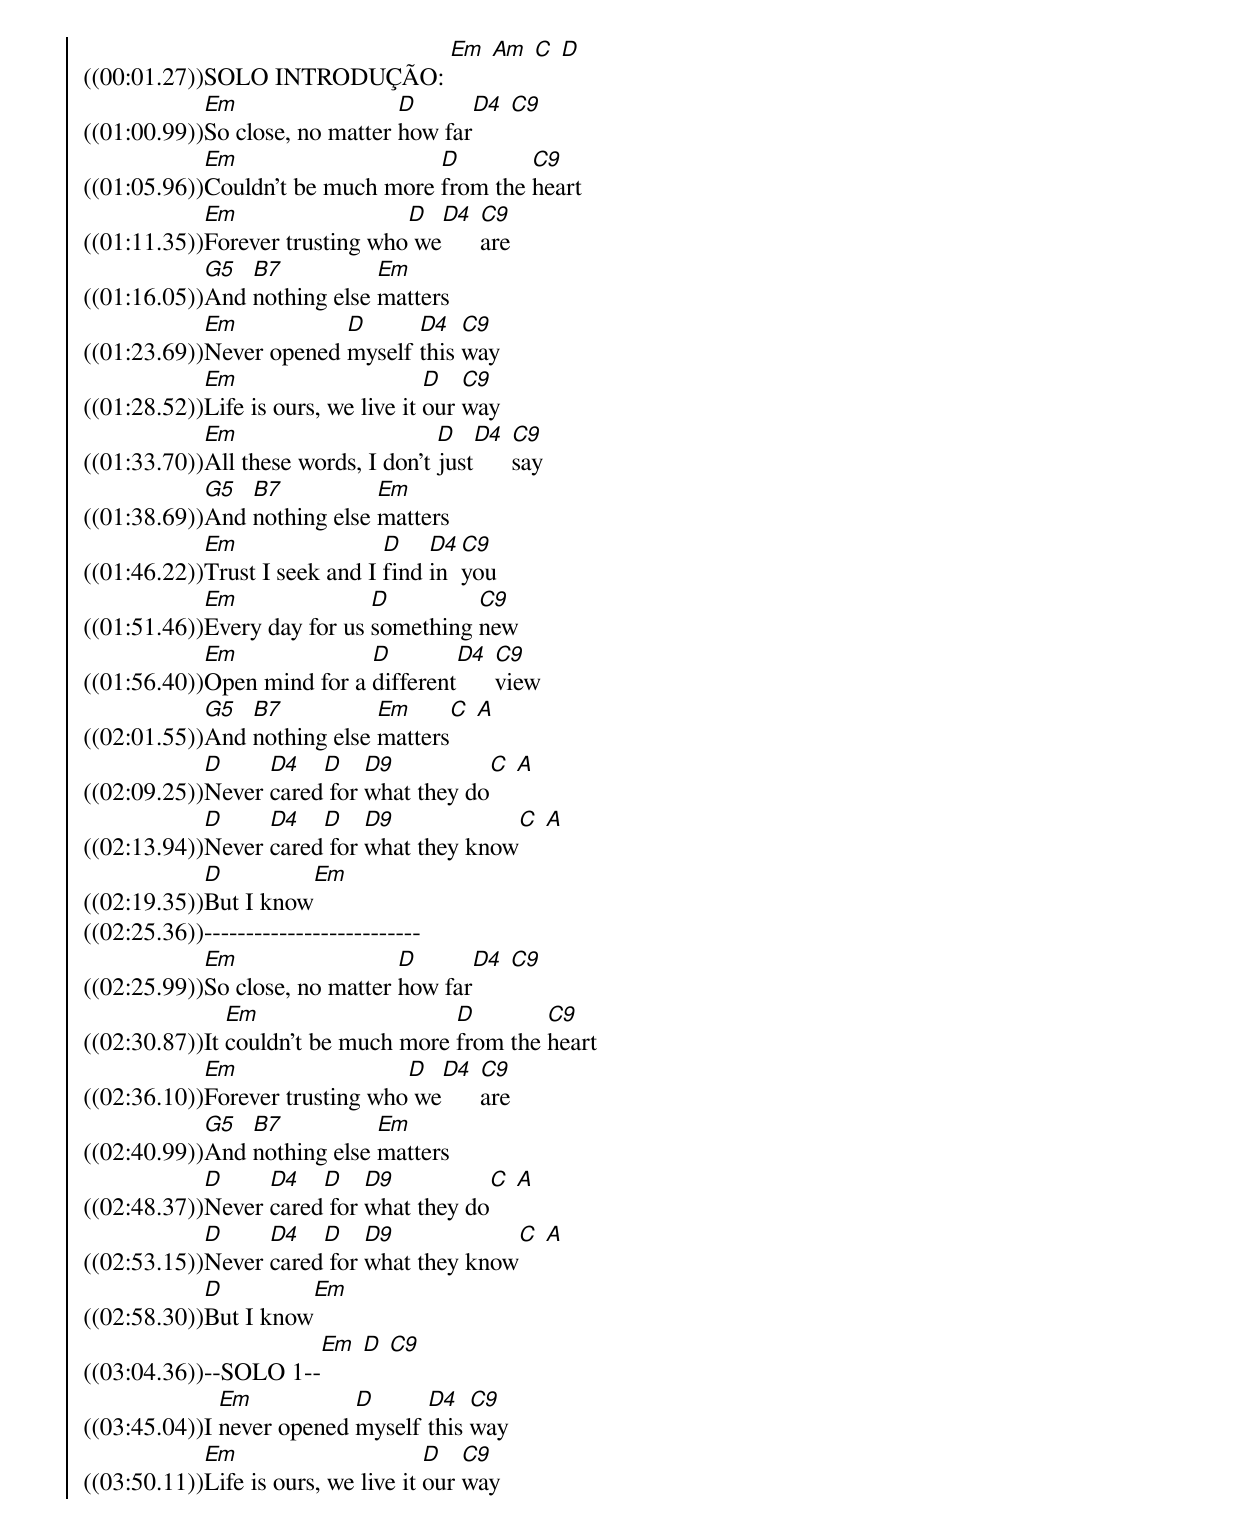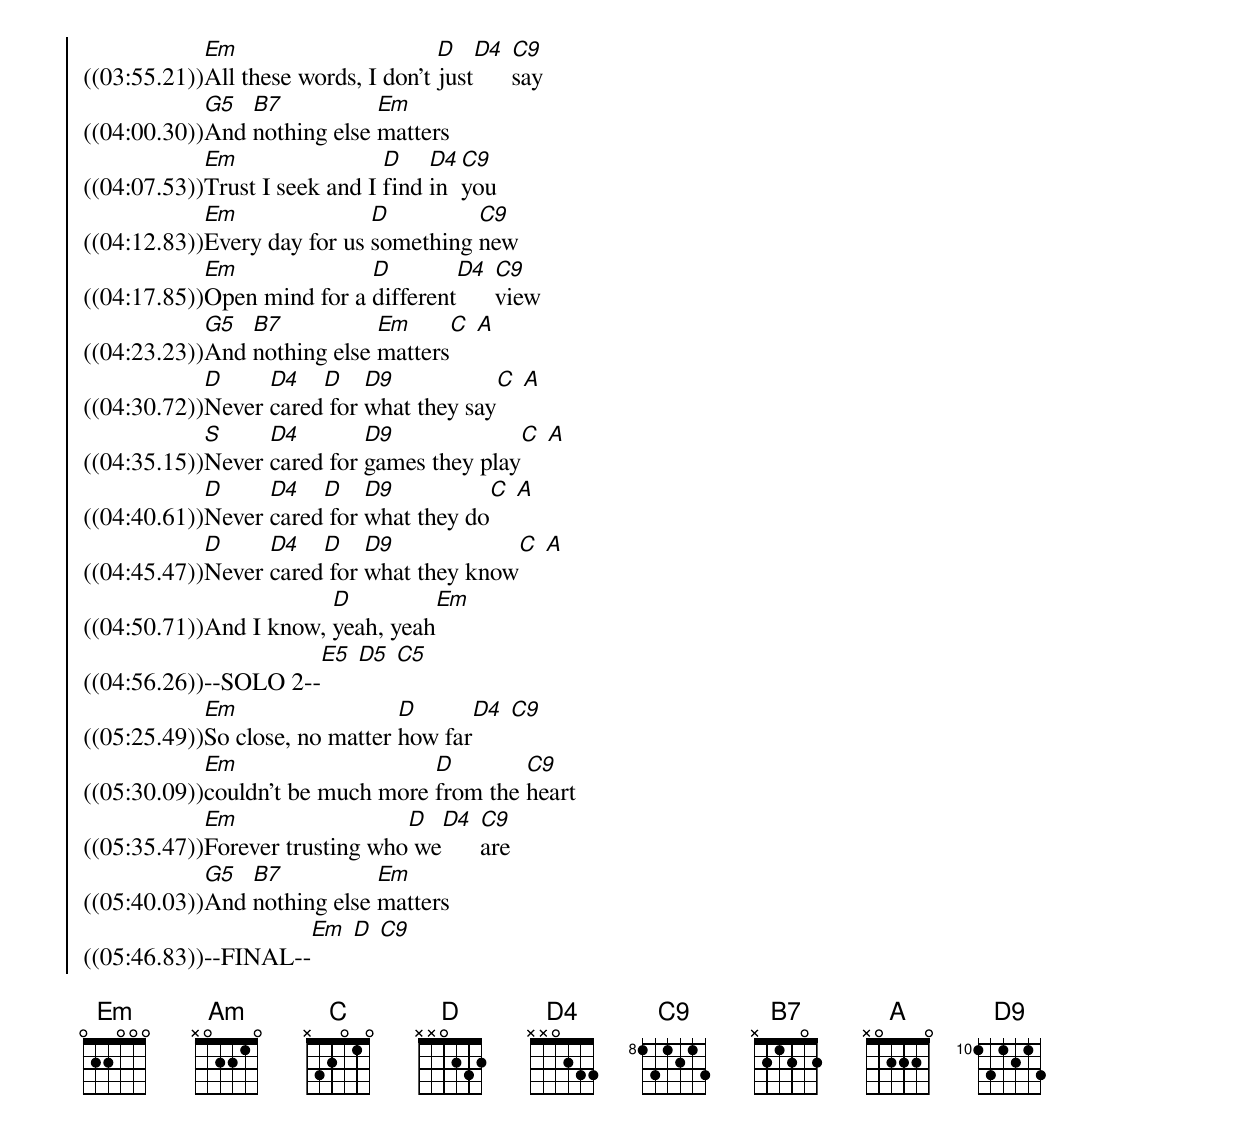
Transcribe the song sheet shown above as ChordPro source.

{soc}
((00:01.27))SOLO INTRODUÇÃO: [Em] [Am] [C] [D]
((01:00.99))[Em]So close, no matter [D]how far[D4] [C9]
((01:05.96))[Em]Couldn't be much more [D]from the [C9]heart
((01:11.35))[Em]Forever trusting who[D] we[D4] [C9]are
((01:16.05))[G5]And [B7]nothing else [Em]matters
((01:23.69))[Em]Never opened [D]myself [D4]this [C9]way
((01:28.52))[Em]Life is ours, we live it [D]our [C9]way
((01:33.70))[Em]All these words, I don't [D]just[D4] [C9]say
((01:38.69))[G5]And [B7]nothing else [Em]matters
((01:46.22))[Em]Trust I seek and I [D]find [D4]in [C9]you
((01:51.46))[Em]Every day for us [D]something [C9]new
((01:56.40))[Em]Open mind for a [D]different[D4] [C9]view
((02:01.55))[G5]And [B7]nothing else [Em]matters[C] [A]
((02:09.25))[D]Never [D4]cared[D] for [D9]what they do[C] [A]
((02:13.94))[D]Never [D4]cared[D] for [D9]what they know[C] [A]
((02:19.35))[D]But I know[Em]
((02:25.36))--------------------------
((02:25.99))[Em]So close, no matter [D]how far[D4] [C9]
((02:30.87))It [Em]couldn't be much more [D]from the [C9]heart
((02:36.10))[Em]Forever trusting who[D] we[D4] [C9]are
((02:40.99))[G5]And [B7]nothing else [Em]matters
((02:48.37))[D]Never [D4]cared[D] for [D9]what they do[C] [A]
((02:53.15))[D]Never [D4]cared[D] for [D9]what they know[C] [A]
((02:58.30))[D]But I know[Em]
((03:04.36))--SOLO 1--[Em] [D] [C9]
((03:45.04))I [Em]never opened [D]myself [D4]this [C9]way
((03:50.11))[Em]Life is ours, we live it [D]our [C9]way
((03:55.21))[Em]All these words, I don't [D]just[D4] [C9]say
((04:00.30))[G5]And [B7]nothing else [Em]matters
((04:07.53))[Em]Trust I seek and I [D]find [D4]in [C9]you
((04:12.83))[Em]Every day for us [D]something [C9]new
((04:17.85))[Em]Open mind for a [D]different[D4] [C9]view
((04:23.23))[G5]And [B7]nothing else [Em]matters[C] [A]
((04:30.72))[D]Never [D4]cared[D] for [D9]what they say[C] [A]
((04:35.15))[S]Never [D4]cared for [D9]games they play[C] [A]
((04:40.61))[D]Never [D4]cared[D] for [D9]what they do[C] [A]
((04:45.47))[D]Never [D4]cared[D] for [D9]what they know[C] [A]
((04:50.71))And I know, [D]yeah, yeah[Em]
((04:56.26))--SOLO 2--[E5] [D5] [C5]
((05:25.49))[Em]So close, no matter [D]how far[D4] [C9]
((05:30.09))[Em]couldn't be much more [D]from the [C9]heart
((05:35.47))[Em]Forever trusting who[D] we[D4] [C9]are
((05:40.03))[G5]And [B7]nothing else [Em]matters
((05:46.83))--FINAL--[Em] [D] [C9]

{eoc}
